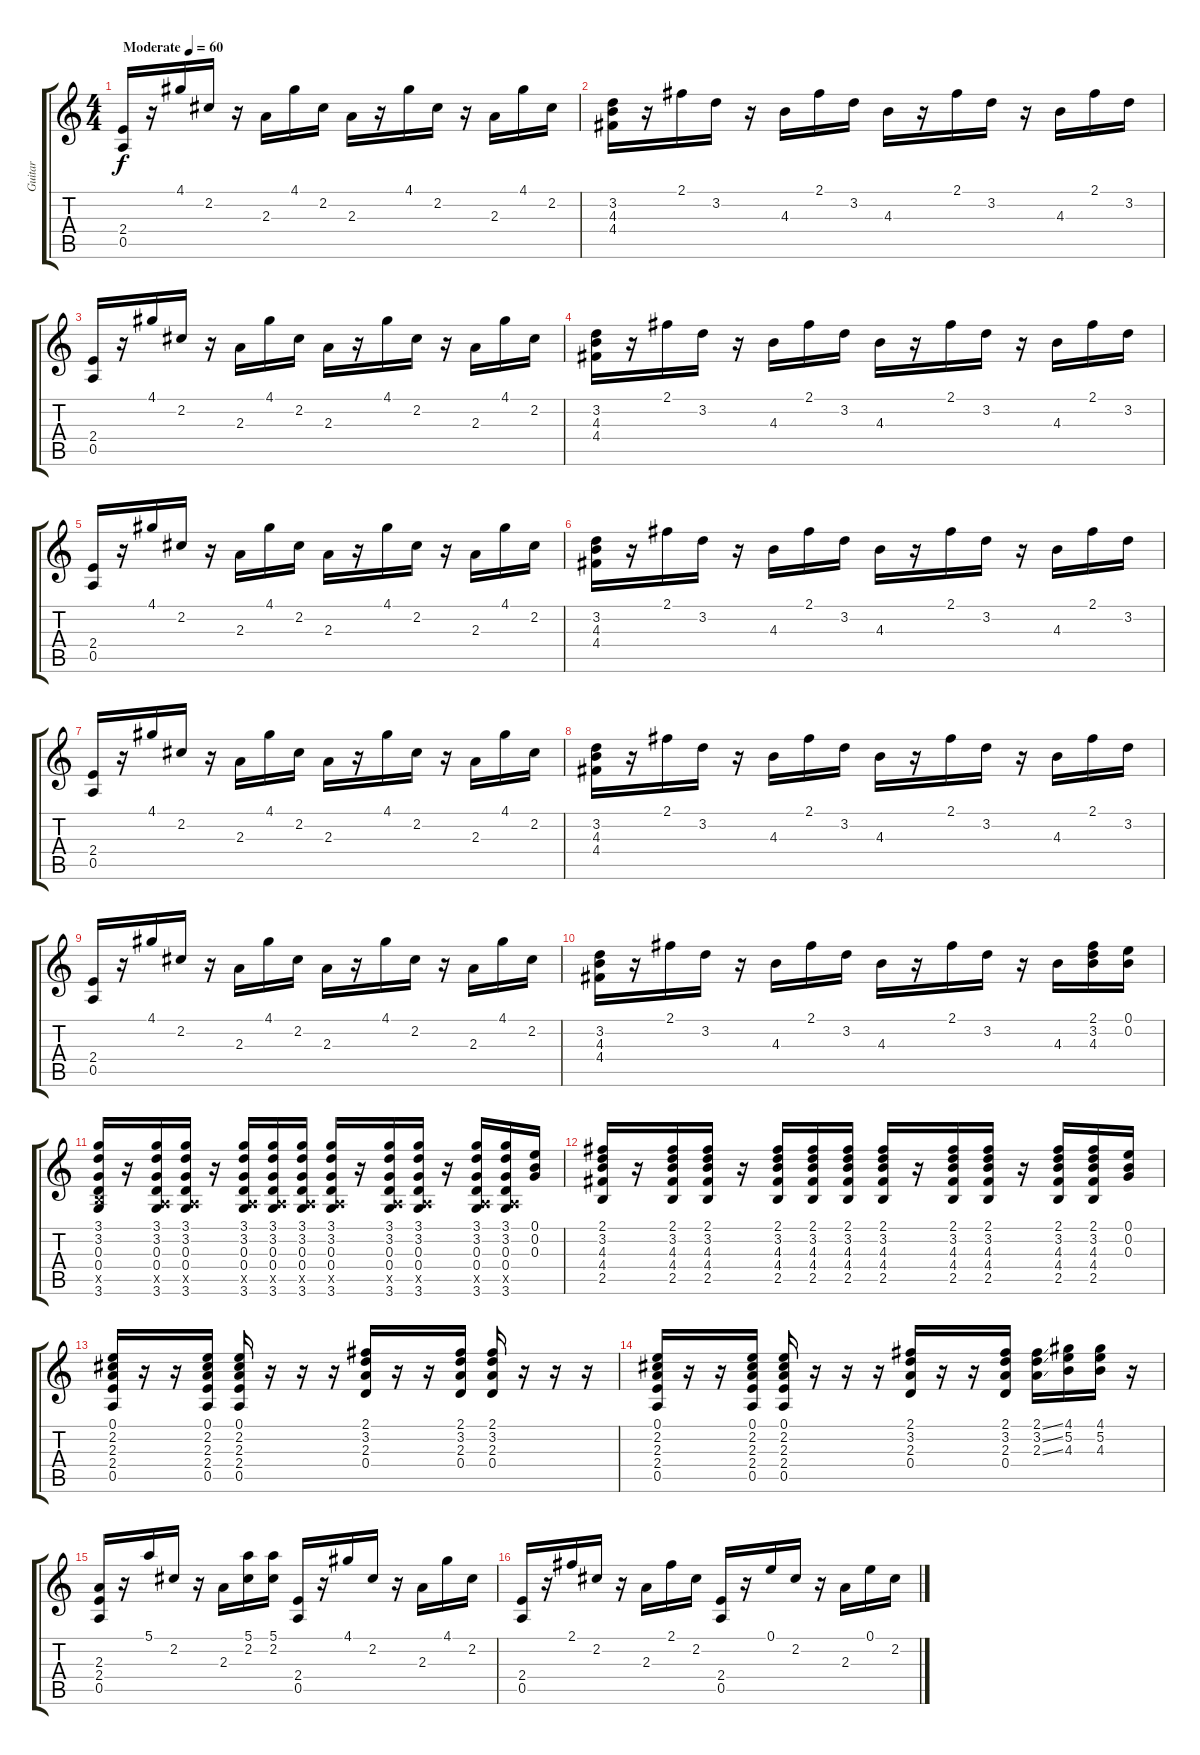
\track ("Guitar" "Guitar") {instrument electricguitarjazz}
\staff {score tabs}
\tuning (E4 B3 G3 D3 A2 E2) {hide}
\ts (4 4)
\tempo (60 "Moderate")
\clef g2
\ks c
(2.4 0.5).16{dy f instrument electricguitarjazz} r.16 4.1.16 2.2.16 r.16 2.3.16 4.1.16 2.2.16 2.3.16 r.16 4.1.16 2.2.16 r.16 2.3.16 4.1.16 2.2.16 |
(3.2 4.3 4.4).16 r.16 2.1.16 3.2.16 r.16 4.3.16 2.1.16 3.2.16 4.3.16 r.16 2.1.16 3.2.16 r.16 4.3.16 2.1.16 3.2.16 |
(2.4 0.5).16 r.16 4.1.16 2.2.16 r.16 2.3.16 4.1.16 2.2.16 2.3.16 r.16 4.1.16 2.2.16 r.16 2.3.16 4.1.16 2.2.16 |
(3.2 4.3 4.4).16 r.16 2.1.16 3.2.16 r.16 4.3.16 2.1.16 3.2.16 4.3.16 r.16 2.1.16 3.2.16 r.16 4.3.16 2.1.16 3.2.16 |
(2.4 0.5).16 r.16 4.1.16 2.2.16 r.16 2.3.16 4.1.16 2.2.16 2.3.16 r.16 4.1.16 2.2.16 r.16 2.3.16 4.1.16 2.2.16 |
(3.2 4.3 4.4).16 r.16 2.1.16 3.2.16 r.16 4.3.16 2.1.16 3.2.16 4.3.16 r.16 2.1.16 3.2.16 r.16 4.3.16 2.1.16 3.2.16 |
(2.4 0.5).16 r.16 4.1.16 2.2.16 r.16 2.3.16 4.1.16 2.2.16 2.3.16 r.16 4.1.16 2.2.16 r.16 2.3.16 4.1.16 2.2.16 |
(3.2 4.3 4.4).16 r.16 2.1.16 3.2.16 r.16 4.3.16 2.1.16 3.2.16 4.3.16 r.16 2.1.16 3.2.16 r.16 4.3.16 2.1.16 3.2.16 |
(2.4 0.5).16 r.16 4.1.16 2.2.16 r.16 2.3.16 4.1.16 2.2.16 2.3.16 r.16 4.1.16 2.2.16 r.16 2.3.16 4.1.16 2.2.16 |
(3.2 4.3 4.4).16 r.16 2.1.16 3.2.16 r.16 4.3.16 2.1.16 3.2.16 4.3.16 r.16 2.1.16 3.2.16 r.16 4.3.16 (2.1 3.2 4.3).16 (0.1 0.2).16 |
(3.1 3.2 0.3 0.4 2.5{x} 3.6).16 r.16 (3.1 3.2 0.3 0.4 0.5{x} 3.6).16 (3.1 3.2 0.3 0.4 0.5{x} 3.6).16 r.16 (3.1 3.2 0.3 0.4 0.5{x} 3.6).16 (3.1 3.2 0.3 0.4 0.5{x} 3.6).16 (3.1 3.2 0.3 0.4 0.5{x} 3.6).16 (3.1 3.2 0.3 0.4 0.5{x} 3.6).16 r.16 (3.1 3.2 0.3 0.4 0.5{x} 3.6).16 (3.1 3.2 0.3 0.4 0.5{x} 3.6).16 r.16 (3.1 3.2 0.3 0.4 0.5{x} 3.6).16 (3.1 3.2 0.3 0.4 0.5{x} 3.6).16 (0.1 0.2 0.3).16 |
(2.1 3.2 4.3 4.4 2.5).16 r.16 (2.1 3.2 4.3 4.4 2.5).16 (2.1 3.2 4.3 4.4 2.5).16 r.16 (2.1 3.2 4.3 4.4 2.5).16 (2.1 3.2 4.3 4.4 2.5).16 (2.1 3.2 4.3 4.4 2.5).16 (2.1 3.2 4.3 4.4 2.5).16 r.16 (2.1 3.2 4.3 4.4 2.5).16 (2.1 3.2 4.3 4.4 2.5).16 r.16 (2.1 3.2 4.3 4.4 2.5).16 (2.1 3.2 4.3 4.4 2.5).16 (0.1 0.2 0.3).16 |
(0.1 2.2 2.3 2.4 0.5).16 r.16 r.16 (0.1 2.2 2.3 2.4 0.5).16 (0.1 2.2 2.3 2.4 0.5).16 r.16 r.16 r.16 (2.1 3.2 2.3 0.4).16 r.16 r.16 (2.1 3.2 2.3 0.4).16 (2.1 3.2 2.3 0.4).16 r.16 r.16 r.16 |
(0.1 2.2 2.3 2.4 0.5).16 r.16 r.16 (0.1 2.2 2.3 2.4 0.5).16 (0.1 2.2 2.3 2.4 0.5).16 r.16 r.16 r.16 (2.1 3.2 2.3 0.4).16 r.16 r.16 (2.1 3.2 2.3 0.4).16 (2.1{ss} 3.2{ss} 2.3{ss}).16 (4.1 5.2 4.3).16 (4.1 5.2 4.3).16 r.16 |
(2.3 2.4 0.5).16 r.16 5.1.16 2.2.16 r.16 2.3.16 (5.1 2.2).16 (5.1 2.2).16 (2.4 0.5).16 r.16 4.1.16 2.2.16 r.16 2.3.16 4.1.16 2.2.16 |
(2.4 0.5).16 r.16 2.1.16 2.2.16 r.16 2.3.16 2.1.16 2.2.16 (2.4 0.5).16 r.16 0.1.16 2.2.16 r.16 2.3.16 0.1.16 2.2.16
